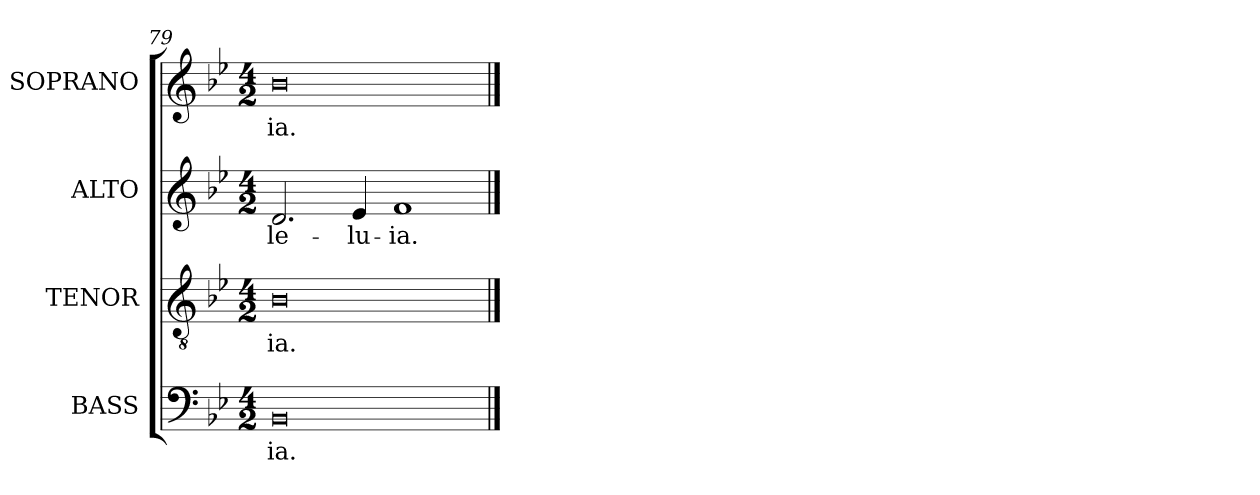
**kern	**text	**kern	**text	**kern	**text	**kern	**text
*part4	*part4	*part3	*part3	*part2	*part2	*part1	*part1
*staff4	*staff4	*staff3	*staff3	*staff2	*staff2	*staff1	*staff1
*I"BASS	*	*I"TENOR	*	*I"ALTO	*	*I"SOPRANO	*
*I'B.	*	*I'T.	*	*I'A.	*	*I'S.	*
*clefF4	*	*clefGv2	*	*clefG2	*	*clefG2	*
*	*	*ITrd7c12	*	*	*	*	*
*k[b-e-]	*	*k[b-e-]	*	*k[b-e-]	*	*k[b-e-]	*
*B-:	*	*B-:	*	*B-:	*	*B-:	*
*M4/2	*	*M4/2	*	*M4/2	*	*M4/2	*
=79	=79	=79	=79	=79	=79	=79	=79
!	!LO:LY:b:color=#000000	!	!	!	!	!	!
!	!	!	!LO:LY:b:color=#000000	!	!	!	!
!	!	!	!	!	!LO:LY:b:color=#000000	!	!
!	!	!	!	!	!	!	!LO:LY:b:color=#000000
0BB-i	-ia.	0BB-i	-ia.	2.di/	-le-	0b-i	-ia.
!	!	!	!	!	!LO:LY:b:color=#000000	!	!
.	.	.	.	4e-i/	-lu-	.	.
!	!	!	!	!	!LO:LY:b:color=#000000	!	!
.	.	.	.	1fi	-ia.	.	.
==	==	==	==	==	==	==	==
*-	*-	*-	*-	*-	*-	*-	*-
